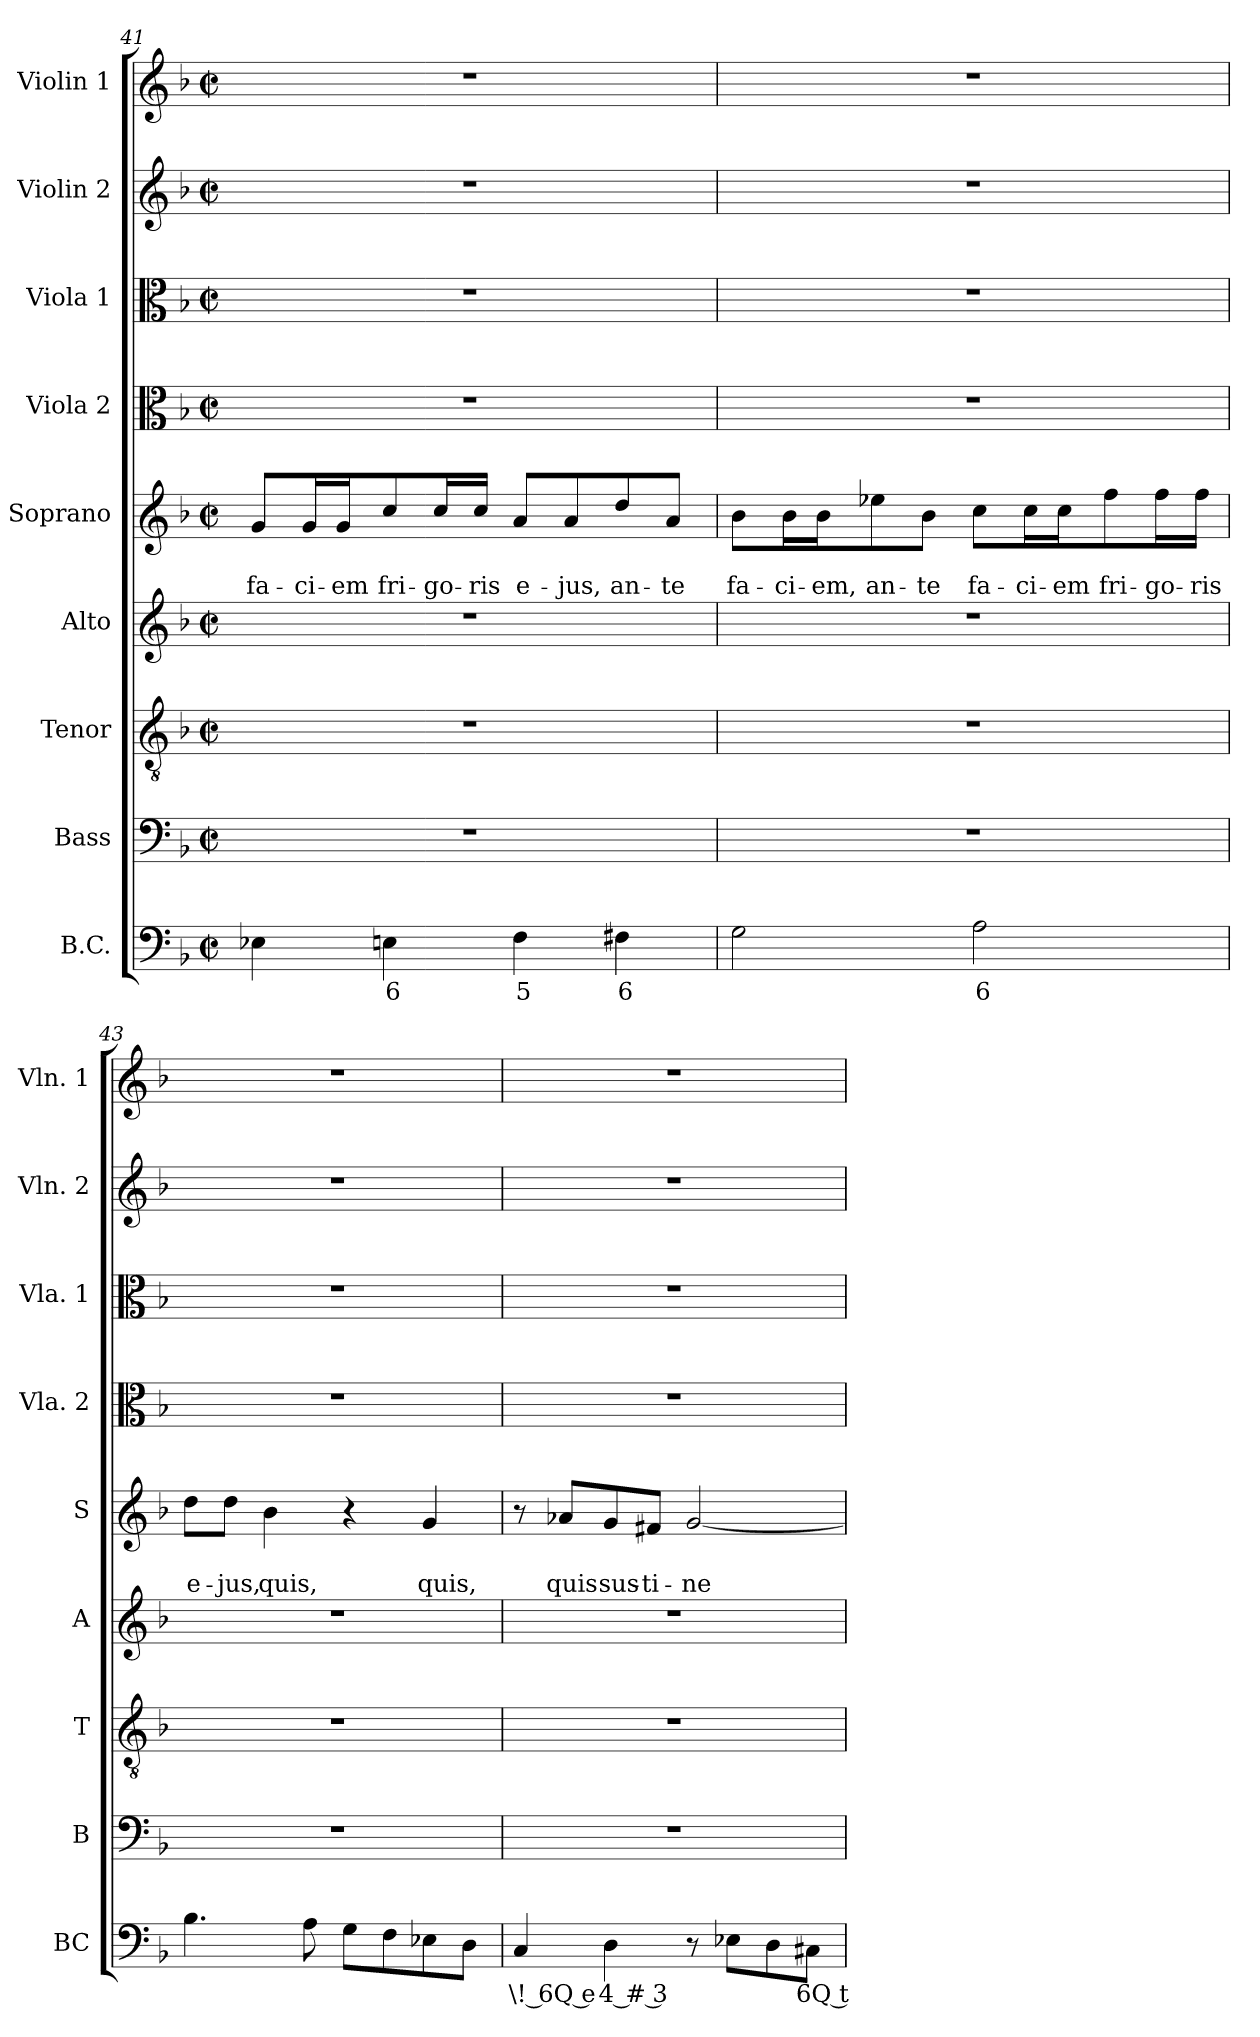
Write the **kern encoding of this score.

**kern	**text	**kern	**kern	**kern	**kern	**text	**text	**kern	**kern	**kern	**kern
*part9	*part9	*part8	*part7	*part6	*part5	*part5	*part5	*part4	*part3	*part2	*part1
*staff9	*staff9	*staff8	*staff7	*staff6	*staff5	*staff5	*staff5	*staff4	*staff3	*staff2	*staff1
*I"B.C.	*	*I"Bass	*I"Tenor	*I"Alto	*I"Soprano	*	*	*I"Viola 2	*I"Viola 1	*I"Violin 2	*I"Violin 1
*I'BC	*	*I'B	*I'T	*I'A	*I'S	*	*	*I'Vla. 2	*I'Vla. 1	*I'Vln. 2	*I'Vln. 1
*clefF4	*	*clefF4	*clefGv2	*clefG2	*clefG2	*	*	*clefC3	*clefC3	*clefG2	*clefG2
*k[b-]	*	*k[b-]	*k[b-]	*k[b-]	*k[b-]	*	*	*k[b-]	*k[b-]	*k[b-]	*k[b-]
*F:	*	*F:	*F:	*F:	*F:	*	*	*F:	*F:	*F:	*F:
*M2/2	*	*M2/2	*M2/2	*M2/2	*M2/2	*	*	*M2/2	*M2/2	*M2/2	*M2/2
*met(c|)	*	*met(c|)	*met(c|)	*met(c|)	*met(c|)	*	*	*met(c|)	*met(c|)	*met(c|)	*met(c|)
=41	=41	=41	=41	=41	=41	=41	=41	=41	=41	=41	=41
!	!	!	!	!	!	!	!LO:LY:b	!	!	!	!
4E-X\	.	1r	1r	1r	8g/L	.	fa-	1r	1r	1r	1r
!	!	!	!	!	!	!	!LO:LY:b	!	!	!	!
.	.	.	.	.	16g/L	.	-ci-	.	.	.	.
!	!	!	!	!	!	!	!LO:LY:b	!	!	!	!
.	.	.	.	.	16g/J	.	-em	.	.	.	.
!	!LO:LY:b	!	!	!	!	!	!LO:LY:b	!	!	!	!
4En\	6	.	.	.	8cc/	.	fri-	.	.	.	.
!	!	!	!	!	!	!	!LO:LY:b	!	!	!	!
.	.	.	.	.	16cc/L	.	-go-	.	.	.	.
!	!	!	!	!	!	!	!LO:LY:b	!	!	!	!
.	.	.	.	.	16cc/JJ	.	-ris	.	.	.	.
!	!LO:LY:b	!	!	!	!	!	!LO:LY:b	!	!	!	!
4F\	5	.	.	.	8a/L	.	e-	.	.	.	.
!	!	!	!	!	!	!	!LO:LY:b	!	!	!	!
.	.	.	.	.	8a/	.	-jus,	.	.	.	.
!	!LO:LY:b	!	!	!	!	!	!LO:LY:b	!	!	!	!
4F#X\	6	.	.	.	8dd/	.	an-	.	.	.	.
!	!	!	!	!	!	!	!LO:LY:b	!	!	!	!
.	.	.	.	.	8a/J	.	-te	.	.	.	.
=42	=42	=42	=42	=42	=42	=42	=42	=42	=42	=42	=42
*^	*	*	*	*	*	*	*	*	*	*	*
!	!	!	!	!	!	!	!	!LO:LY:b	!	!	!	!
2G\	4ryy	.	1r	1r	1r	8b-\L	.	fa-	1r	1r	1r	1r
!	!	!	!	!	!	!	!	!LO:LY:b	!	!	!	!
.	.	.	.	.	.	16b-\L	.	-ci-	.	.	.	.
!	!	!	!	!	!	!	!	!LO:LY:b	!	!	!	!
.	.	.	.	.	.	16b-\J	.	-em,	.	.	.	.
!	!	!	!	!	!	!	!	!LO:LY:b	!	!	!	!
.	4ryy	.	.	.	.	8ee-X\	.	an-	.	.	.	.
!	!	!	!	!	!	!	!	!LO:LY:b	!	!	!	!
.	.	.	.	.	.	8b-\J	.	-te	.	.	.	.
!	!	!LO:LY:b	!	!	!	!	!	!LO:LY:b	!	!	!	!
2A\	2ryy	6	.	.	.	8cc\L	.	fa-	.	.	.	.
!	!	!	!	!	!	!	!	!LO:LY:b	!	!	!	!
.	.	.	.	.	.	16cc\L	.	-ci-	.	.	.	.
!	!	!	!	!	!	!	!	!LO:LY:b	!	!	!	!
.	.	.	.	.	.	16cc\J	.	-em	.	.	.	.
!	!	!	!	!	!	!	!	!LO:LY:b	!	!	!	!
.	.	.	.	.	.	8ff\	.	fri-	.	.	.	.
!	!	!	!	!	!	!	!	!LO:LY:b	!	!	!	!
.	.	.	.	.	.	16ff\L	.	-go-	.	.	.	.
!	!	!	!	!	!	!	!	!LO:LY:b	!	!	!	!
.	.	.	.	.	.	16ff\JJ	.	-ris	.	.	.	.
*v	*v	*	*	*	*	*	*	*	*	*	*	*
!!LO:LB:g=z
=43	=43	=43	=43	=43	=43	=43	=43	=43	=43	=43	=43
!	!	!	!	!	!	!	!LO:LY:b	!	!	!	!
4.B-\	.	1r	1r	1r	8dd\L	.	e-	1r	1r	1r	1r
!	!	!	!	!	!	!	!LO:LY:b	!	!	!	!
.	.	.	.	.	8dd\J	.	-jus,	.	.	.	.
!	!	!	!	!	!	!	!LO:LY:b	!	!	!	!
.	.	.	.	.	4b-\	.	quis,	.	.	.	.
8A\	.	.	.	.	.	.	.	.	.	.	.
8G\L	.	.	.	.	4r	.	.	.	.	.	.
8F\	.	.	.	.	.	.	.	.	.	.	.
!	!	!	!	!	!	!	!LO:LY:b	!	!	!	!
8E-X\	.	.	.	.	4g/	.	quis,	.	.	.	.
8D\J	.	.	.	.	.	.	.	.	.	.	.
=44	=44	=44	=44	=44	=44	=44	=44	=44	=44	=44	=44
!	!LO:LY:b	!	!	!	!	!	!	!	!	!	!
4C/	\! 6Q e	1r	1r	1r	8r	.	.	1r	1r	1r	1r
!	!	!	!	!	!	!	!LO:LY:b	!	!	!	!
.	.	.	.	.	8a-X/L	.	quis	.	.	.	.
!	!LO:LY:b	!	!	!	!	!	!LO:LY:b	!	!	!	!
4D\	4 # 3	.	.	.	8g/	.	sus-	.	.	.	.
!	!	!	!	!	!	!	!LO:LY:b	!	!	!	!
.	.	.	.	.	8f#X/J	.	-ti-	.	.	.	.
!	!	!	!	!	!	!	!LO:LY:b	!	!	!	!
8r	.	.	.	.	[2g/	.	-ne-	.	.	.	.
8E-X\L	.	.	.	.	.	.	.	.	.	.	.
8D\	.	.	.	.	.	.	.	.	.	.	.
!	!LO:LY:b	!	!	!	!	!	!	!	!	!	!
8C#X\J	6Q t	.	.	.	.	.	.	.	.	.	.
=	=	=	=	=	=	=	=	=	=	=	=
*-	*-	*-	*-	*-	*-	*-	*-	*-	*-	*-	*-
